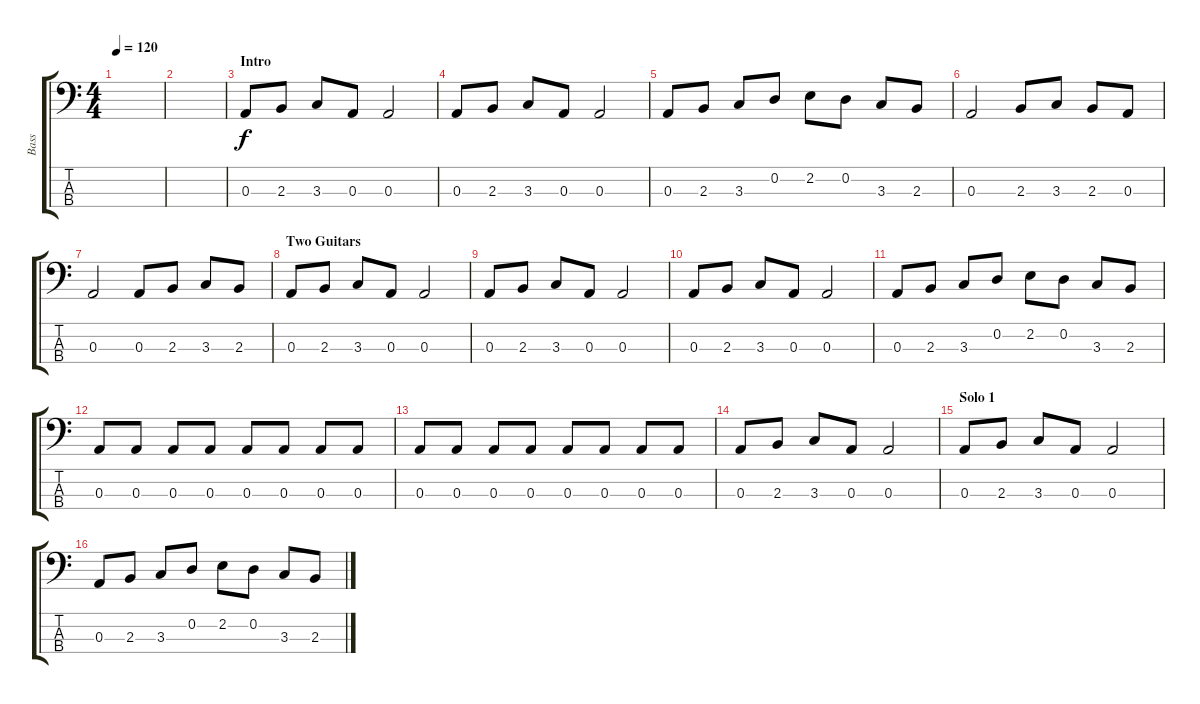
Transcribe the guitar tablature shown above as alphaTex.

\track ("Bass" "Bass") {instrument electricbassfinger}
\staff {score tabs}
\tuning (G2 D2 A1 E1) {hide}
\ts (4 4)
\tempo 120
\clef f4
\ks c
|
|
\section ("" "Intro")
0.3.8 2.3.8 3.3.8 0.3.8 0.3.2 |
0.3.8 2.3.8 3.3.8 0.3.8 0.3.2 |
0.3.8 2.3.8 3.3.8 0.2.8 2.2.8 0.2.8 3.3.8 2.3.8 |
0.3.2 2.3.8 3.3.8 2.3.8 0.3.8 |
0.3.2 0.3.8 2.3.8 3.3.8 2.3.8 |
\section ("" "Two Guitars")
0.3.8 2.3.8 3.3.8 0.3.8 0.3.2 |
0.3.8 2.3.8 3.3.8 0.3.8 0.3.2 |
0.3.8 2.3.8 3.3.8 0.3.8 0.3.2 |
0.3.8 2.3.8 3.3.8 0.2.8 2.2.8 0.2.8 3.3.8 2.3.8 |
0.3.8 0.3.8 0.3.8 0.3.8 0.3.8 0.3.8 0.3.8 0.3.8 |
0.3.8 0.3.8 0.3.8 0.3.8 0.3.8 0.3.8 0.3.8 0.3.8 |
0.3.8 2.3.8 3.3.8 0.3.8 0.3.2 |
\section ("" "Solo 1")
0.3.8 2.3.8 3.3.8 0.3.8 0.3.2 |
0.3.8 2.3.8 3.3.8 0.2.8 2.2.8 0.2.8 3.3.8 2.3.8
